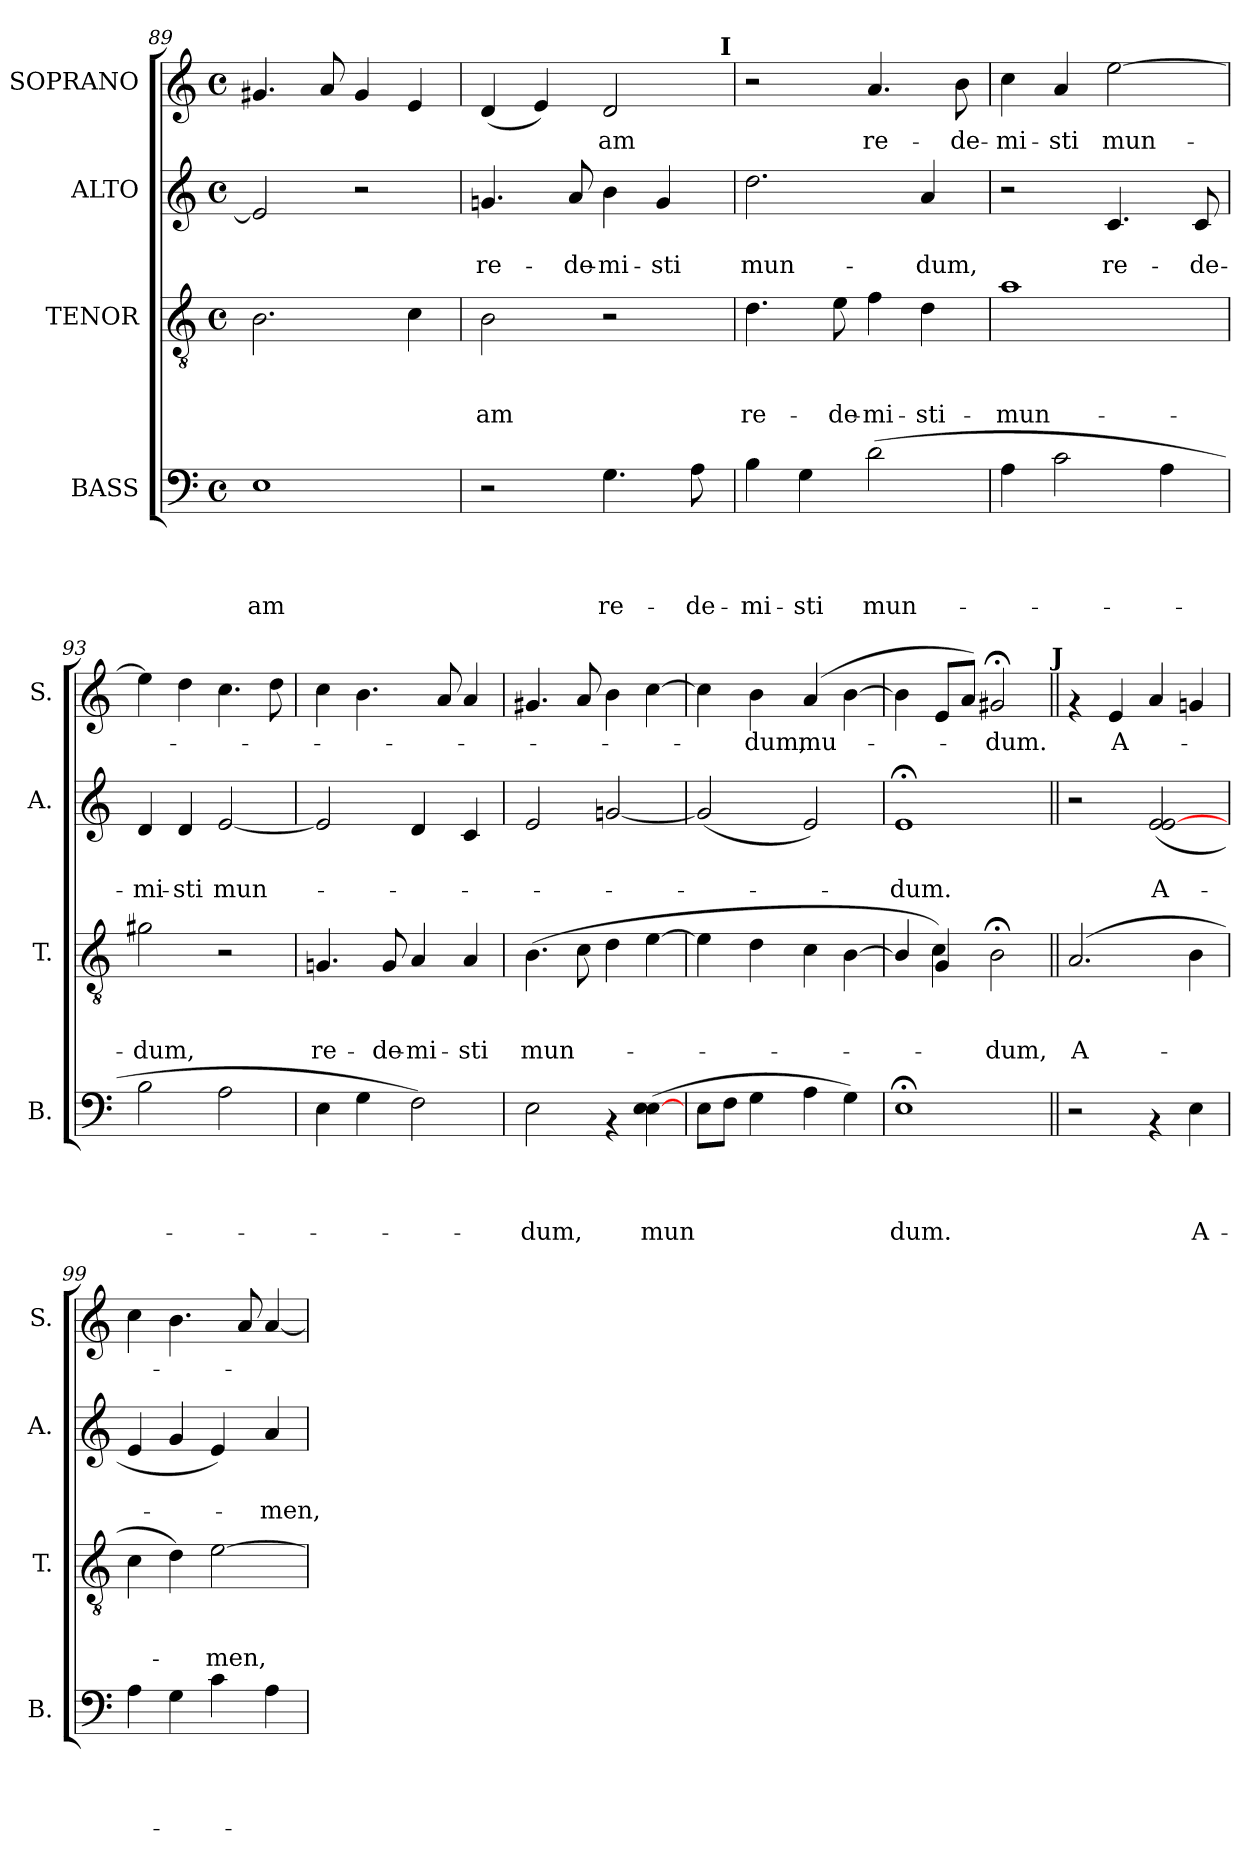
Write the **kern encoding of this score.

**kern	**text	**text	**text	**text	**kern	**text	**text	**text	**kern	**text	**text	**kern	**text
*part4	*part4	*part4	*part4	*part4	*part3	*part3	*part3	*part3	*part2	*part2	*part2	*part1	*part1
*staff4	*staff4	*staff4	*staff4	*staff4	*staff3	*staff3	*staff3	*staff3	*staff2	*staff2	*staff2	*staff1	*staff1
*I"BASS	*	*	*	*	*I"TENOR	*	*	*	*I"ALTO	*	*	*I"SOPRANO	*
*I'B.	*	*	*	*	*I'T.	*	*	*	*I'A.	*	*	*I'S.	*
*clefF4	*	*	*	*	*clefGv2	*	*	*	*clefG2	*	*	*clefG2	*
*k[]	*	*	*	*	*k[]	*	*	*	*k[]	*	*	*k[]	*
*C:	*	*	*	*	*C:	*	*	*	*C:	*	*	*C:	*
*M4/4	*	*	*	*	*M4/4	*	*	*	*M4/4	*	*	*M4/4	*
*met(c)	*	*	*	*	*met(c)	*	*	*	*met(c)	*	*	*met(c)	*
=89	=89	=89	=89	=89	=89	=89	=89	=89	=89	=89	=89	=89	=89
!	!	!	!	!LO:LY:b	!	!	!	!	!	!	!	!	!
1E	.	.	.	-am	2.B\	.	.	.	2e/]	.	.	4.g#X/	.
.	.	.	.	.	.	.	.	.	.	.	.	8a/	.
.	.	.	.	.	.	.	.	.	2r	.	.	4g#/	.
.	.	.	.	.	4c\	.	.	.	.	.	.	4e/	.
!!LO:LB:g=z
=90	=90	=90	=90	=90	=90	=90	=90	=90	=90	=90	=90	=90	=90
!	!	!	!	!	!	!	!	!LO:LY:b	!	!	!LO:LY:b	!	!
*	*	*	*	*	*	*	*	*	*	*	*	*^	*
2r	.	.	.	.	2B\	.	.	-am	4.gn/	.	re-	(>4d/	2ryy	.
.	.	.	.	.	.	.	.	.	.	.	.	4e/)	.	.
!	!	!	!	!	!	!	!	!	!	!	!LO:LY:b	!	!	!
.	.	.	.	.	.	.	.	.	8a/	.	-de-	.	.	.
!	!	!	!	!LO:LY:b	!	!	!	!	!	!	!LO:LY:b	!	!	!LO:LY:b
4.G\	.	.	.	re-	2r	.	.	.	4b\	.	-mi-	2d/	4...ryy	-am
!	!	!	!	!	!	!	!	!	!	!	!LO:LY:b	!	!	!
.	.	.	.	.	.	.	.	.	4g/	.	-sti	.	.	.
!	!	!	!	!LO:LY:b	!	!	!	!	!	!	!	!	!	!
8A\	.	.	.	-de-	.	.	.	.	.	.	.	.	.	.
!	!	!	!	!	!	!	!	!	!	!	!	!	!LO:TX:a:B:t=I	!
.	.	.	.	.	.	.	.	.	.	.	.	.	32ryy	.
=91	=91	=91	=91	=91	=91	=91	=91	=91	=91	=91	=91	=91	=91	=91
!	!	!	!	!LO:LY:b	!	!	!	!LO:LY:b	!	!	!LO:LY:b	!	!	!
*	*	*	*	*	*	*	*	*	*	*	*	*v	*v	*
4B\	.	.	.	-mi-	4.d\	.	.	re-	2.dd\	.	mun-	2r	.
!	!	!	!	!LO:LY:b	!	!	!	!	!	!	!	!	!
4G\	.	.	.	-sti	.	.	.	.	.	.	.	.	.
!	!	!	!	!	!	!	!	!LO:LY:b	!	!	!	!	!
.	.	.	.	.	8e\	.	.	-de-	.	.	.	.	.
!	!	!	!	!LO:LY:b	!	!	!	!LO:LY:b	!	!	!	!	!LO:LY:b
(>2d\	.	.	.	mun-	4f\	.	.	-mi-	.	.	.	4.a/	re-
!	!	!	!	!	!	!	!	!LO:LY:b	!	!	!LO:LY:b	!	!
.	.	.	.	.	4d\	.	.	-sti-	4a/	.	-dum,	.	.
!	!	!	!	!	!	!	!	!	!	!	!	!	!LO:LY:b
.	.	.	.	.	.	.	.	.	.	.	.	8b\	-de-
=92	=92	=92	=92	=92	=92	=92	=92	=92	=92	=92	=92	=92	=92
!	!	!	!	!	!	!	!	!LO:LY:b	!	!	!	!	!LO:LY:b
4A\	.	.	.	.	1a	.	.	-mun-	2r	.	.	4cc\	-mi-
!	!	!	!	!	!	!	!	!	!	!	!	!	!LO:LY:b
2c\	.	.	.	.	.	.	.	.	.	.	.	4a/	-sti
!	!	!	!	!	!	!	!	!	!	!	!LO:LY:b	!	!LO:LY:b
.	.	.	.	.	.	.	.	.	4.c/	.	re-	[>2ee\	mun-
4A\	.	.	.	.	.	.	.	.	.	.	.	.	.
!	!	!	!	!	!	!	!	!	!	!	!LO:LY:b	!	!
.	.	.	.	.	.	.	.	.	8c/	.	-de-	.	.
=93	=93	=93	=93	=93	=93	=93	=93	=93	=93	=93	=93	=93	=93
!	!	!	!	!	!	!	!	!LO:LY:b	!	!	!LO:LY:b	!	!
2B\	.	.	.	.	2g#X\	.	.	-dum,	4d/	.	-mi-	4ee\]	.
!	!	!	!	!	!	!	!	!	!	!	!LO:LY:b	!	!
.	.	.	.	.	.	.	.	.	4d/	.	-sti	4dd\	.
!	!	!	!	!	!	!	!	!	!	!	!LO:LY:b	!	!
2A\	.	.	.	.	2r	.	.	.	[<2e/	.	mun-	4.cc\	.
.	.	.	.	.	.	.	.	.	.	.	.	8dd\	.
=94	=94	=94	=94	=94	=94	=94	=94	=94	=94	=94	=94	=94	=94
!	!	!	!	!	!	!	!	!LO:LY:b	!	!	!	!	!
4E\	.	.	.	.	4.Gn/	.	.	re-	2e/]	.	.	4cc\	.
4G\	.	.	.	.	.	.	.	.	.	.	.	4.b\	.
!	!	!	!	!	!	!	!	!LO:LY:b	!	!	!	!	!
.	.	.	.	.	8G/	.	.	-de-	.	.	.	.	.
!	!	!	!	!	!	!	!	!LO:LY:b	!	!	!	!	!
2F\)	.	.	.	.	4A/	.	.	-mi-	4d/	.	.	.	.
.	.	.	.	.	.	.	.	.	.	.	.	8a/	.
!	!	!	!	!	!	!	!	!LO:LY:b	!	!	!	!	!
.	.	.	.	.	4A/	.	.	-sti	4c/	.	.	4a/	.
=95	=95	=95	=95	=95	=95	=95	=95	=95	=95	=95	=95	=95	=95
!	!	!	!	!LO:LY:b	!	!	!	!LO:LY:b	!	!	!	!	!
2E\	.	.	.	-dum,	(>4.B\	.	.	mun-	2e/	.	.	4.g#X/	.
.	.	.	.	.	8c\	.	.	.	.	.	.	8a/	.
4rAA	.	.	.	.	4d\	.	.	.	[<2gn/	.	.	4b\	.
!	!	!	!	!LO:LY:b	!	!	!	!	!	!	!	!	!
(>4E\ [<4E\	.	.	.	mun	[<4e\	.	.	.	.	.	.	[<4cc\	.
!!LO:PB:g=z
=96	=96	=96	=96	=96	=96	=96	=96	=96	=96	=96	=96	=96	=96
8E\L	.	.	.	.	4e\]	.	.	.	(<2gn/]	.	.	4cc\]	.
8F\J	.	.	.	.	.	.	.	.	.	.	.	.	.
!	!	!	!	!	!	!	!	!	!	!	!	!	!LO:LY:b
4G\	.	.	.	.	4d\	.	.	.	.	.	.	4b\	-dum,
!	!	!	!	!	!	!	!	!	!	!	!	!	!LO:LY:b
4A\	.	.	.	.	4c\	.	.	.	2e/)	.	.	(>4a/	mu-
4G\)	.	.	.	.	[>4B\	.	.	.	.	.	.	[>4b\	.
=97	=97	=97	=97	=97	=97	=97	=97	=97	=97	=97	=97	=97	=97
!	!	!	!	!LO:LY:b	!	!	!	!	!	!	!LO:LY:b	!	!
*	*	*	*	*	*^	*	*	*	*	*	*	*	*
1E;	.	.	.	dum.	4B/]	4ryy	.	.	.	1e;	.	-dum.	4b\]	.
.	.	.	.	.	4G/	4c\)	.	.	.	.	.	.	8e/L	.
.	.	.	.	.	.	.	.	.	.	.	.	.	8a/J)	.
!	!	!	!	!	!	!	!	!	!LO:LY:b	!	!	!	!	!LO:LY:b
.	.	.	.	.	2B;<\	2ryy	.	.	-dum,	.	.	.	2g#X;</	-dum.
!	!	!	!	!	!	!	!	!	!	!	!	!	!LO:TX:a:B:t=J	!
=98||	=98||	=98||	=98||	=98||	=98||	=98||	=98||	=98||	=98||	=98||	=98||	=98||	=98||	=98||
!	!	!	!	!	!	!	!	!	!LO:LY:b	!	!	!	!	!
*	*	*	*	*	*v	*v	*	*	*	*	*	*	*	*
2r	.	.	.	.	(>2.A/	.	.	A-	2r	.	.	4rf	.
!	!	!	!	!	!	!	!	!	!	!	!	!	!LO:LY:b
.	.	.	.	.	.	.	.	.	.	.	.	4e/	A-
!	!	!	!	!	!	!	!	!	!	!	!LO:LY:b	!	!
4rAA	.	.	.	.	.	.	.	.	(<2e/ [<2e/	.	A-	4a/	.
!	!	!	!	!LO:LY:b	!	!	!	!	!	!	!	!	!
4E\	.	.	.	A-	4B\	.	.	.	.	.	.	4gn/	.
=99	=99	=99	=99	=99	=99	=99	=99	=99	=99	=99	=99	=99	=99
4A\	.	.	.	.	4c\	.	.	.	4e/	.	.	4cc\	.
4G\	.	.	.	.	4d\)	.	.	.	4g/	.	.	4.b\	.
!	!	!	!	!	!	!	!	!LO:LY:b	!	!	!	!	!
4c\	.	.	.	.	[>2e\	.	.	-men,	4e/)	.	.	.	.
.	.	.	.	.	.	.	.	.	.	.	.	8a/	.
!	!	!	!	!	!	!	!	!	!	!	!LO:LY:b	!	!
4A\	.	.	.	.	.	.	.	.	4a/	.	-men,	[<4a/	.
=	=	=	=	=	=	=	=	=	=	=	=	=	=
*-	*-	*-	*-	*-	*-	*-	*-	*-	*-	*-	*-	*-	*-
